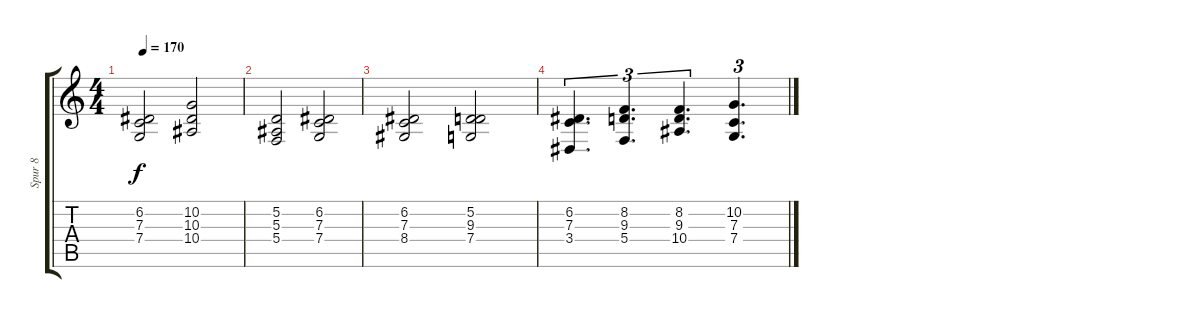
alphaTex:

\track ("Spur 8" "Spur 8") {instrument stringensemble1}
\staff {score tabs}
\tuning (D4 A3 F3 C3 G2 D2) {hide}
\ts (4 4)
\tempo 170
\clef g2
\ks c
(6.2 7.3 7.4).2{dy f} (10.2 10.3 10.4).2 |
(5.2 5.3 5.4).2 (6.2 7.3 7.4).2 |
(6.2 7.3 8.4).2 (5.2 9.3 7.4).2 |
(6.2 7.3 3.4).4{d tu (3 2)} (8.2 9.3 5.4).4{d tu (3 2)} (8.2 9.3 10.4).4{d tu (3 2)} (10.2 7.3 7.4).4{d tu (3 2)}
